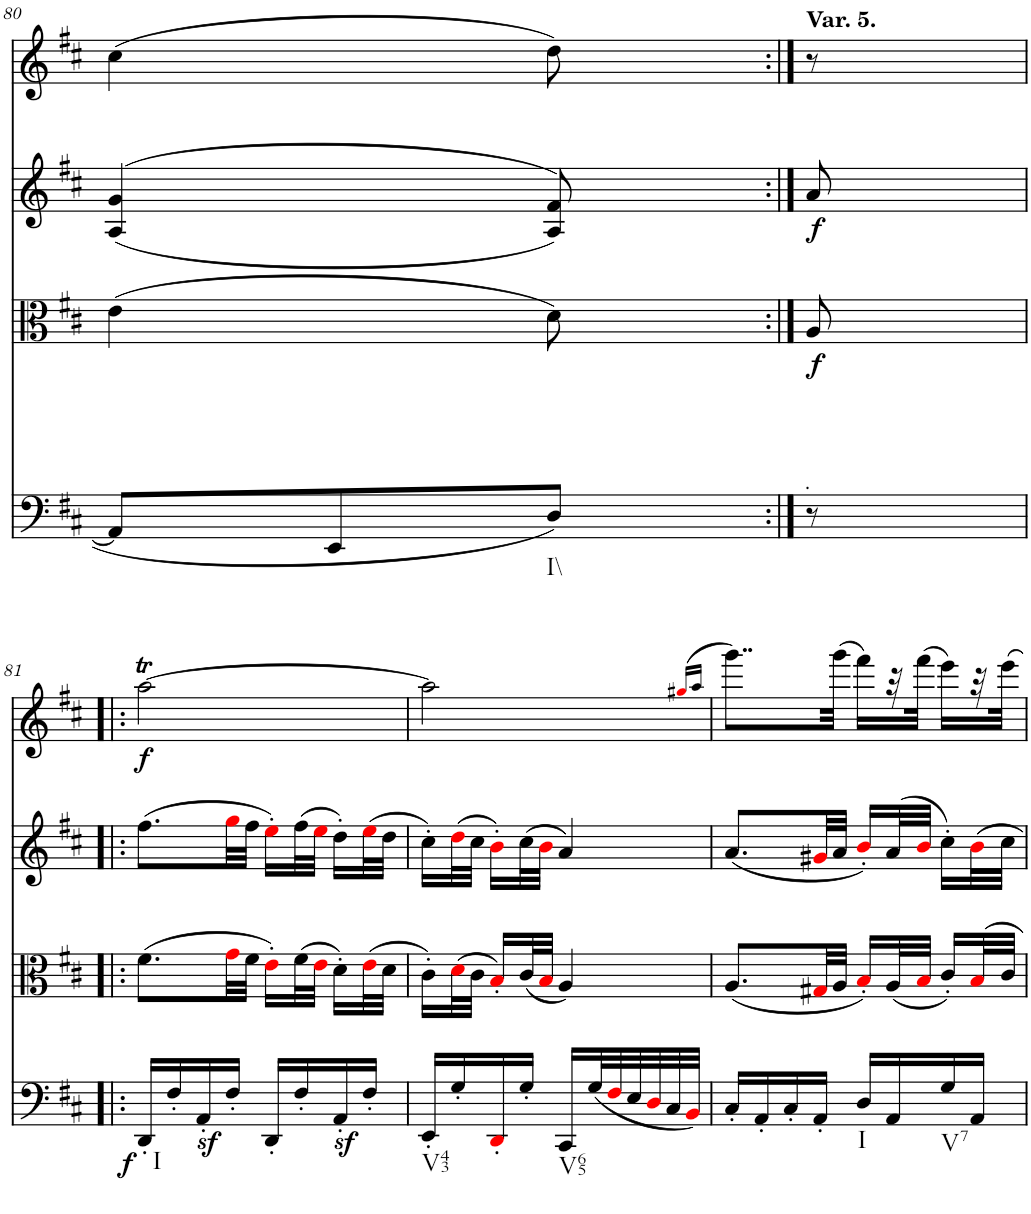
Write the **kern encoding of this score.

**kern	**dynam	**kern	**dynam	**kern	**dynam	**kern	**dynam
*part4	*part4	*part3	*part3	*part2	*part2	*part1	*part1
*staff4	*staff4	*staff3	*staff3	*staff2	*staff2	*staff1	*staff1
*I"Violoncello	*	*I"Viola	*	*I"Violin 2	*	*I"Violin 1	*
*I'Vc	*	*I'Vla	*	*I'Vln	*	*I'Vln	*
!!LO:PB:g=z
*clefF4	*	*clefC3	*	*clefG2	*	*clefG2	*
*k[f#c#]	*	*k[f#c#]	*	*k[f#c#]	*	*k[f#c#]	*
*D:	*	*D:	*	*D:	*	*D:	*
*M2/4	*	*M2/4	*	*M2/4	*	*M2/4	*
=80	=80	=80	=80	=80	=80	=80	=80
8AA/L]	.	(4e\	.	(>(4A/ 4g/	.	(4cc#\	.
8EE/	.	.	.	.	.	.	.
!LO:TX:b:t=I\\	!	!	!	!	!	!	!
8D/J	.	8d\)	.	8A/ 8f#/))	.	8dd\)	.
=80X10:|!	=80X10:|!	=80X10:|!	=80X10:|!	=80X10:|!	=80X10:|!	=80X10:|!	=80X10:|!
!	!	!	!	!	!	!LO:TX:a:B:t=Var. 5.	!
!	!	!LO:TX:b:t=.	!	!	!	!	!
!	!	!	!LO:DY:b	!	!LO:DY:b	!	!
8r	.	8A/	f	8a/	f	8r	.
!!LO:LB:g=z
=81!|:	=81!|:	=81!|:	=81!|:	=81!|:	=81!|:	=81!|:	=81!|:
!LO:TX:b:t=I	!	!	!	!	!	!	!
!	!LO:DY:b	!	!	!	!	!	!LO:DY:b
16DD'/LL	f	(8.f#\L	.	(8.ff#\L	.	[2aaT\	f
16F#'/	.	.	.	.	.	.	.
16AAz<'/	.	.	.	.	.	.	.
16F#'/JJ	.	32gi\LL	.	32ggi\LL	.	.	.
.	.	32f#\JJJ	.	32ff#\JJJ	.	.	.
16DD'/LL	.	16e'i\LL)	.	16ee'i\LL)	.	.	.
16F#'/	.	(32f#\L	.	(32ff#\L	.	.	.
.	.	32ei\JJJ	.	32eei\JJJ	.	.	.
16AAz<'/	.	16d'\LL)	.	16dd'\LL)	.	.	.
16F#'/JJ	.	(32ei\L	.	(32eei\L	.	.	.
.	.	32d\JJJ	.	32dd\JJJ	.	.	.
=82	=82	=82	=82	=82	=82	=82	=82
!LO:TX:b:t=V43	!	!	!	!	!	!	!
16EE'/LL	.	16c#'\LL)	.	16cc#'\LL)	.	2aa\]	.
16G'/	.	(32di\L	.	(32ddi\L	.	.	.
.	.	32c#\JJJ	.	32cc#\JJJ	.	.	.
16DD'i/	.	16B'i/LL)	.	16b'i\LL)	.	.	.
16G'/JJ	.	(32c#/L	.	(32cc#\L	.	.	.
.	.	32Bi/JJJ	.	32bi\JJJ	.	.	.
!LO:TX:b:t=V65	!	!	!	!	!	!	!
16CC#/LL	.	4A/)	.	4a/)	.	.	.
(32G/L	.	.	.	.	.	.	.
32F#i/	.	.	.	.	.	.	.
32E/	.	.	.	.	.	.	.
32Di/	.	.	.	.	.	.	.
32C#/	.	.	.	.	.	.	.
32BBi/JJJ)	.	.	.	.	.	.	.
.	.	.	.	.	.	(16qgg#Xi/LL	.
.	.	.	.	.	.	16qaa/JJ	.
=83	=83	=83	=83	=83	=83	=83	=83
16C#'/LL	.	(8.A/L	.	(8.a/L	.	8..ggg\L)	.
16AA'/	.	.	.	.	.	.	.
16C#'/	.	.	.	.	.	.	.
16AA'/JJ	.	32G#Xi/LL	.	32g#Xi/LL	.	.	.
.	.	32A/JJJ	.	32a/JJJ	.	(32ggg\Jkk	.
!LO:TX:b:t=I	!	!	!	!	!	!	!
16D/LL	.	16B'i/LL)	.	16b'i/LL)	.	16fff#\LL)	.
16AA/	.	(32A/L	.	(32a/L	.	32r	.
.	.	32Bi/JJJ	.	32bi/JJJ	.	(32fff#\JJJ	.
!LO:TX:b:t=V7	!	!	!	!	!	!	!
16G/	.	16c#'/LL)	.	16cc#'\LL)	.	16eee\LL)	.
16AA/JJ	.	32Bi/L	.	32bi\L	.	32r	.
.	.	32c#/JJJ	.	32cc#\JJJ	.	32eee\JJJ	.
=	=	=	=	=	=	=	=
*-	*-	*-	*-	*-	*-	*-	*-
